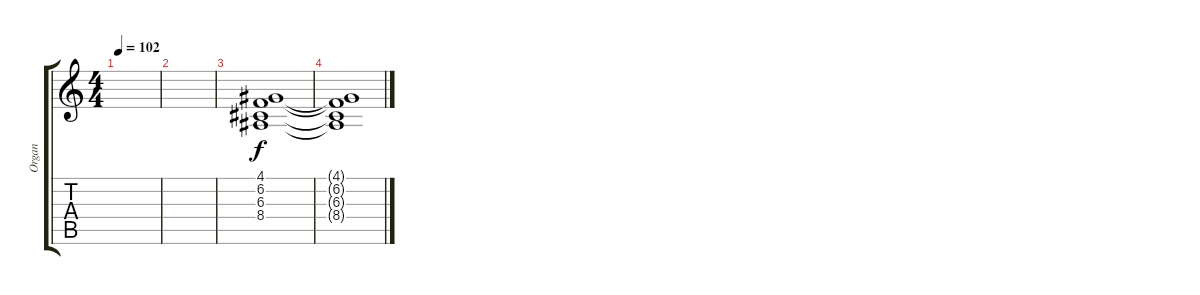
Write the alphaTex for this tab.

\track ("Organ" "Organ") {instrument drawbarorgan}
\staff {score tabs}
\tuning (E4 B3 G3 D3 A2 E2) {hide}
\ts (4 4)
\tempo 102
\clef g2
\ks c
|
|
(4.1 6.2 6.3 8.4).1 |
(4.1{t} 6.2{t} 6.3{t} 8.4{t}).1
